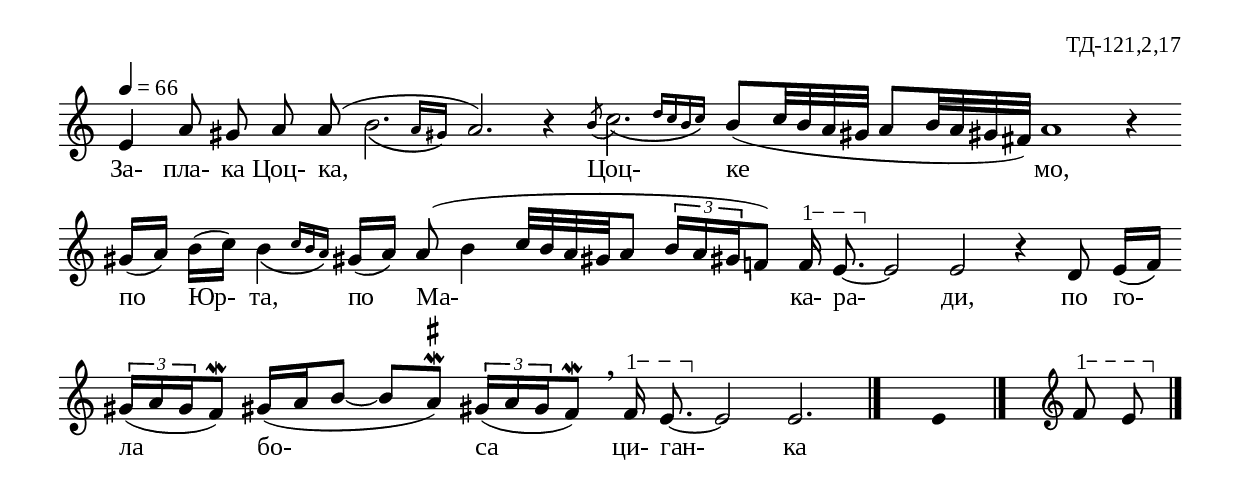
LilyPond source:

%{
td_121_2_17
%}

\include "td-preamble.ly"

\score {
\relative c' {
\tempo 4 = 66
\cadenzaOn
\phrasingSlurDown
e4 a8 gis\noBeam a a\noBeam( \afterGrace b2.\( { a16[ gis!]\) } a2.) r4
\acciaccatura b8 \afterGrace c2.\( { d16[ c b c]\) } b8[( c32 b a gis!]
a8[ b32 a gis! fis]) a1 r4
\bar ""
gis!16[( a]) \bar "" b[( c]) \afterGrace b4\( { c16[ b a]\) } gis![( a]) 
a8\noBeam( b4 c32[ b a gis! a8] \times 2/3 { b16[ a gis! } f8]) 
\varA
f16\startTextSpan e8.\stopTextSpan\noBeam~ 
e2 e r4
\bar ""
d8 e16[( f]) \bar "" \times 2/3 { gis!16[( a gis } f8\mordent]) 
gis!16[( a b8~] b[ a\mordent^\markup { \sharp }])
 \times 2/3 { gis!16[( a gis } f8\mordent]) \breathe 
\varA
f16\startTextSpan e8.\stopTextSpan\noBeam~ 
e2 e2.
\bar "|." 
s4 \fixB e \fixC
\bar "|." 
s16 \clef treble
\varA
f8\startTextSpan e8\stopTextSpan\noBeam
\bar "|." 
}
\addlyrics { За- пла- ка Цоц- ка, Цоц- ке мо, по Юр- та, по Ма- ка- ра- ди,
по го- ла бо- са ци- ган- ка }
%
\layout {
   \context { 
	    \Staff \remove "Time_signature_engraver" } 
  indent = #0
  line-width = 190\mm
  ragged-right=##f
}
%
\midi { 
	\context {
		\Score tempoWholesPerMinute = #(ly:make-moment 66 4)
		}
	}
}
%
\header{
  opus = "ТД-121,2,17"
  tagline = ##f
}


